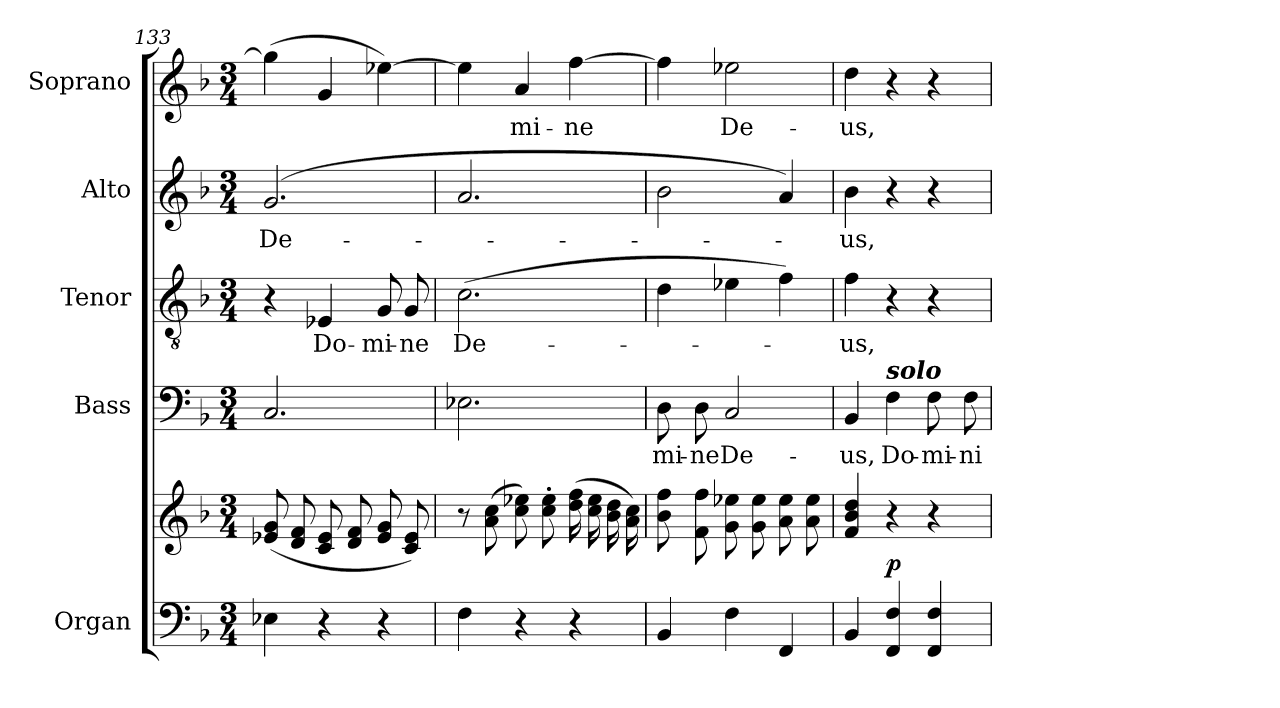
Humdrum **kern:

**kern	**kern	**dynam	**kern	**text	**kern	**text	**kern	**text	**kern	**text
*part5	*part5	*part5	*part4	*part4	*part3	*part3	*part2	*part2	*part1	*part1
*staff6	*staff5	*staff5/6	*staff4	*staff4	*staff3	*staff3	*staff2	*staff2	*staff1	*staff1
*I"Organ	*	*	*I"Bass	*	*I"Tenor	*	*I"Alto	*	*I"Soprano	*
*I'Org.	*	*	*I'B.	*	*I'T.	*	*I'A.	*	*I'S.	*
*clefF4	*clefG2	*	*clefF4	*	*clefGv2	*	*clefG2	*	*clefG2	*
*	*	*	*	*	*ITrd7c12	*	*	*	*	*
*k[b-]	*k[b-]	*	*k[b-]	*	*k[b-]	*	*k[b-]	*	*k[b-]	*
*F:	*F:	*	*F:	*	*F:	*	*F:	*	*F:	*
*M3/4	*M3/4	*	*M3/4	*	*M3/4	*	*M3/4	*	*M3/4	*
=133	=133	=133	=133	=133	=133	=133	=133	=133	=133	=133
!	!	!	!	!	!	!	!	!LO:LY:b:color=#000000	!	!
4E-Xi\	(8e-Xi/ 8gi	.	2.Ci/	.	4r	.	(2.gi/	De-	(4ggi\]	.
.	8di/ 8fi	.	.	.	.	.	.	.	.	.
!	!	!	!	!	!	!LO:LY:b:color=#000000	!	!	!	!
4r	8ci/ 8e-i	.	.	.	4EE-Xi/	Do-	.	.	4gi/	.
.	8di/ 8fi	.	.	.	.	.	.	.	.	.
!	!	!	!	!	!	!LO:LY:b:color=#000000	!	!	!	!
4r	8e-i/ 8gi	.	.	.	8GGi/	-mi-	.	.	[4ee-Xi\)	.
!	!	!	!	!	!	!LO:LY:b:color=#000000	!	!	!	!
.	8ci/ 8e-i)	.	.	.	8GGi/	-ne	.	.	.	.
=134	=134	=134	=134	=134	=134	=134	=134	=134	=134	=134
!	!	!	!	!	!	!LO:LY:b:color=#000000	!	!	!	!
4Fi\	8r	.	2.E-Xi\	.	(2.Ci\	De-	2.ai/	.	4ee-i\]	.
.	(8ai\ 8cci	.	.	.	.	.	.	.	.	.
!	!	!	!	!	!	!	!	!	!	!LO:LY:b:color=#000000
4r	8cci\ 8ee-Xi)	.	.	.	.	.	.	.	4ai/	-mi-
.	8cci\' 8ee-i'	.	.	.	.	.	.	.	.	.
!	!	!	!	!	!	!	!	!	!	!LO:LY:b:color=#000000
4r	(16ddi\ 16ffi	.	.	.	.	.	.	.	[4ffi\	-ne
.	16cci\ 16ee-i	.	.	.	.	.	.	.	.	.
.	16b-i\ 16ddi	.	.	.	.	.	.	.	.	.
.	16ai\ 16cci)	.	.	.	.	.	.	.	.	.
=135	=135	=135	=135	=135	=135	=135	=135	=135	=135	=135
!	!	!	!	!LO:LY:b:color=#000000	!	!	!	!	!	!
4BB-i/	8b-i\ 8ffi	.	8Di\	-mi-	4Di\	.	2b-i\	.	4ffi\]	.
!	!	!	!	!LO:LY:b:color=#000000	!	!	!	!	!	!
.	8fi\ 8ffi	.	8Di\	-ne	.	.	.	.	.	.
!	!	!	!	!LO:LY:b:color=#000000	!	!	!	!	!	!
!	!	!	!	!	!	!	!	!	!	!LO:LY:b:color=#000000
4Fi\	8gi\ 8ee-Xi	.	2Ci/	De-	4E-Xi\	.	.	.	2ee-Xi\	De-
.	8gi\ 8ee-i	.	.	.	.	.	.	.	.	.
4FFi/	8ai\ 8ee-i	.	.	.	4Fi\)	.	4ai/)	.	.	.
.	8ai\ 8ee-i	.	.	.	.	.	.	.	.	.
=136	=136	=136	=136	=136	=136	=136	=136	=136	=136	=136
!	!	!	!	!LO:LY:b:color=#000000	!	!	!	!	!	!
!	!	!	!	!	!	!LO:LY:b:color=#000000	!	!	!	!
!	!	!	!	!	!	!	!	!LO:LY:b:color=#000000	!	!
!	!	!	!	!	!	!	!	!	!	!LO:LY:b:color=#000000
4BB-i/	4fi/ 4b-i 4ddi	.	4BB-i/	-us,	4Fi\	-us,	4b-i\	-us,	4ddi\	-us,
!	!	!	!LO:TX:a:Bi:t=solo	!	!	!	!	!	!	!
!	!	!	!	!LO:LY:b:color=#000000	!	!	!	!	!	!
4FFi/ 4Fi	4r	p	4Fi\	Do-	4r	.	4r	.	4r	.
!	!	!	!	!LO:LY:b:color=#000000	!	!	!	!	!	!
4FFi/ 4Fi	4r	.	8Fi\	-mi-	4r	.	4r	.	4r	.
!	!	!	!	!LO:LY:b:color=#000000	!	!	!	!	!	!
.	.	.	8Fi\	-ni	.	.	.	.	.	.
=	=	=	=	=	=	=	=	=	=	=
*-	*-	*-	*-	*-	*-	*-	*-	*-	*-	*-
